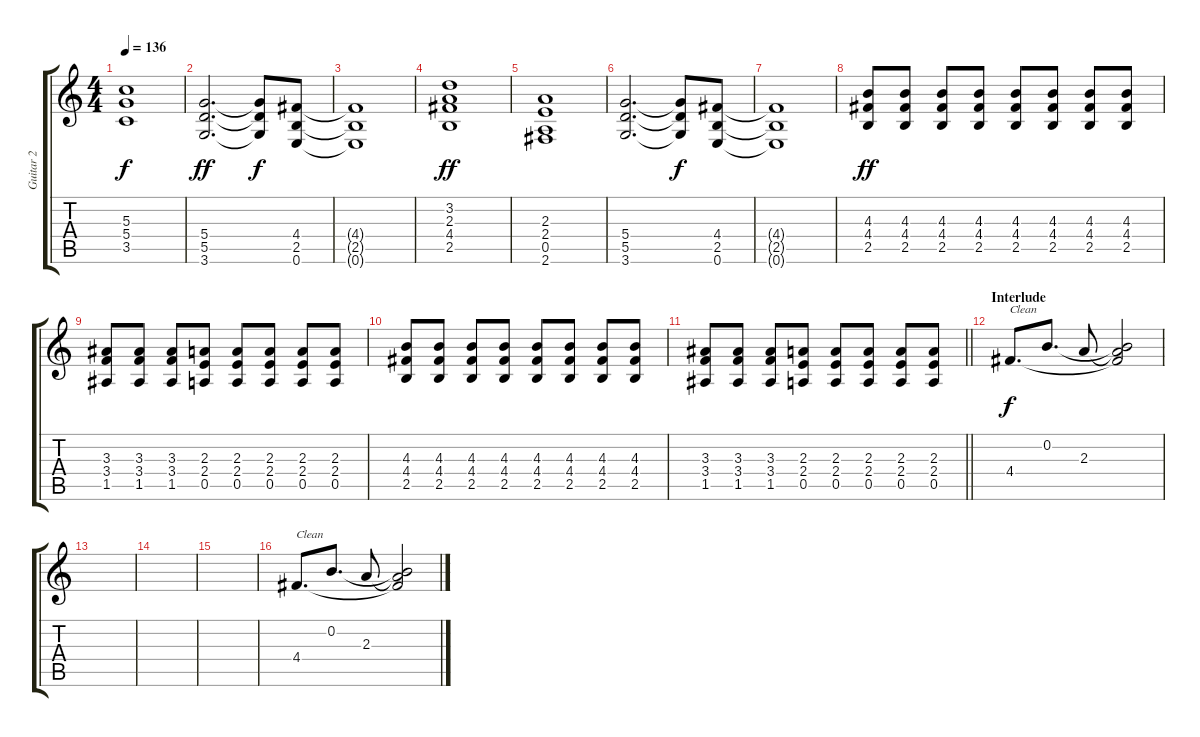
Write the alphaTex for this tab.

\track ("Guitar 2" "Guitar 2") {instrument distortionguitar}
\staff {score tabs}
\tuning (E4 B3 G3 D3 A2 E2) {hide}
\ts (4 4)
\tempo 136
\clef g2
\ks c
(5.3 5.4 3.5).1{dy f} |
(5.4 5.5 3.6).2{d dy ff} (5.4{t} 5.5{t} 3.6{t}).8{dy f} (4.4 2.5 0.6).8 |
(4.4{t} 2.5{t} 0.6{t}).1 |
(3.2 2.3 4.4 2.5).1{dy ff} |
(2.3 2.4 0.5 2.6).1 |
(5.4 5.5 3.6).2{d} (5.4{t} 5.5{t} 3.6{t}).8{dy f} (4.4 2.5 0.6).8 |
(4.4{t} 2.5{t} 0.6{t}).1 |
(4.3 4.4 2.5).8{dy ff} (4.3 4.4 2.5).8 (4.3 4.4 2.5).8 (4.3 4.4 2.5).8 (4.3 4.4 2.5).8 (4.3 4.4 2.5).8 (4.3 4.4 2.5).8 (4.3 4.4 2.5).8 |
(3.3 3.4 1.5).8 (3.3 3.4 1.5).8 (3.3 3.4 1.5).8 (2.3 2.4 0.5).8 (2.3 2.4 0.5).8 (2.3 2.4 0.5).8 (2.3 2.4 0.5).8 (2.3 2.4 0.5).8 |
(4.3 4.4 2.5).8 (4.3 4.4 2.5).8 (4.3 4.4 2.5).8 (4.3 4.4 2.5).8 (4.3 4.4 2.5).8 (4.3 4.4 2.5).8 (4.3 4.4 2.5).8 (4.3 4.4 2.5).8 |
\barLineRight lightlight
(3.3 3.4 1.5).8 (3.3 3.4 1.5).8 (3.3 3.4 1.5).8 (2.3 2.4 0.5).8 (2.3 2.4 0.5).8 (2.3 2.4 0.5).8 (2.3 2.4 0.5).8 (2.3 2.4 0.5).8 |
\section ("" "Interlude")
4.4.8{d txt "Clean" dy f instrument electricguitarclean} 0.2.8{d} 2.3.8 (0.2{t} 2.3{t} 4.4{t}).2 |
|
|
|
4.4.8{d txt "Clean"} 0.2.8{d} 2.3.8 (0.2{t} 2.3{t} 4.4{t}).2
